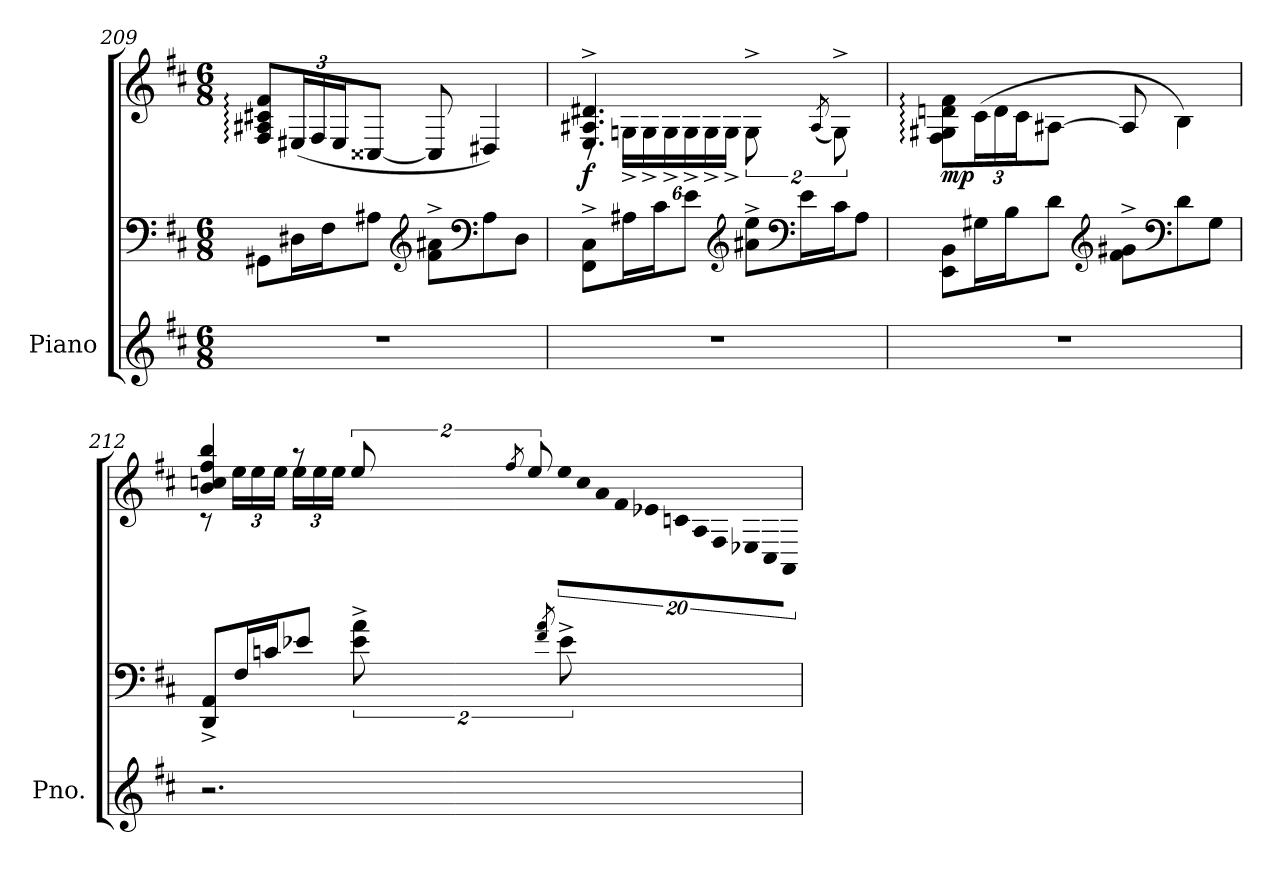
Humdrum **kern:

**kern	**kern	**kern	**dynam
*part1	*part1	*part1	*part1
*staff3	*staff2	*staff1	*staff1/2/3
*I"Piano	*	*	*
*I'Pno.	*	*	*
*clefG2	*clefF4	*clefG2	*
*k[f#c#]	*k[f#c#]	*k[f#c#]	*
*D:	*D:	*D:	*
*M6/8	*M6/8	*M6/8	*
=209	=209	=209	=209
2.r	8GG#X\L	8F#/: 8A#X/: 8c#X/: 8f#/:L	.
*	*	*Xbrackettup	*
.	16D#X\L	(<24E#X/L	.
.	.	24F#/	.
.	16F#\J	.	.
.	.	24E#/J	.
.	8A#X\J	[8C##X/J	.
*	*clefG2	*	*
.	8f#\^ 8a#X\^L	8C##/]	.
*	*clefF4	*	*
.	8A#\	4D#X/)	.
.	8D#\J	.	.
=210	=210	=210	=210
*	*	*^	*
!	!	!	!	!LO:DY:b
2.r	8FF#\^ 8C#\^L	4.E/^ 4.A#X/^ 4.d#X/^	8rD	f
.	16A#X\L	.	24Gn^\LL	.
.	.	.	24G^\	.
.	16c#\J	.	.	.
.	.	.	24G^\	.
.	8e\J	.	24G^\	.
.	.	.	24G^\	.
.	.	.	24G^\JJ	.
*	*clefG2	*	*	*
*	*	*brackettup	*	*
.	8a#X\^ 8ee\^L	16%3G^\	4.ryy	.
*	*clefF4	*	*	*
.	16e\L	.	.	.
.	.	(<8qA#/	.	.
.	16c#\J	16%3G^\)	.	.
.	8A#\J	.	.	.
*	*	*v	*v	*
!!LO:LB:g=z
=211	=211	=211	=211
!	!	!	!LO:DY:b
2.r	8EE\ 8BB\L	8F#\: 8G#X\: 8dn\: 8f#\:L	mp
*	*	*Xbrackettup	*
.	16G#X\L	(>24c#\L	.
.	.	24d\	.
.	16B\J	.	.
.	.	24c#\J	.
.	8d\J	[8A#X\J	.
*	*clefG2	*	*
.	8f#\^ 8g#X\^L	8A#/]	.
*	*clefF4	*	*
.	8d\	4B\)	.
.	8G#\J	.	.
=212	=212	=212	=212
*	*	*^	*
480ryy	480ryy	4b/ 4ccn/ 4ff#/ 4bb/	8rc	.
2.r	8DD/^ 8AA/^L	.	.	.
.	.	.	24ee\LL	.
.	16F#/L	.	.	.
.	.	.	24ee\	.
.	16cn/J	.	.	.
.	.	.	24ee\JJ	.
.	.	8raa	24ee\LL	.
.	8e-X/J	.	.	.
.	.	.	24ee\	.
.	.	.	24ee\JJ	.
*	*	*brackettup	*	*
!	!	!	!LO:N:vis=2	!
.	.	16%3ee/	960%131rcyy	.
.	16%3e-\^ 16%3a\^	.	.	.
!	!	!	!LO:N:vis=16	!
.	.	.	640%11rcyy	.
!	!	!	!LO:N:vis=16	!
.	.	.	640%11rcyy	.
!	!	!	!LO:N:vis=16	!
.	.	.	640%11rcyy	.
.	.	8qff#i/	.	.
.	.	16%3ee/	.	.
!	!	!	!LO:N:vis=16	!
.	.	.	640%11ee\LL	.
.	8qf#/ 8qa/	.	.	.
.	16%3e-^\	.	.	.
!	!	!	!LO:N:vis=16	!
.	.	.	640%11cc\	.
!	!	!	!LO:N:vis=16	!
.	.	.	640%11a\	.
!	!	!	!LO:N:vis=16	!
.	.	.	640%11f#\	.
!	!	!	!LO:N:vis=16	!
.	.	.	640%11e-X\	.
!	!	!	!LO:N:vis=16	!
.	.	.	640%11cn\	.
!	!	!	!LO:N:vis=16	!
.	.	.	640%11A\	.
!	!	!	!LO:N:vis=16	!
.	.	.	640%11F#\	.
!	!	!	!LO:N:vis=16	!
.	.	.	640%11E-X\	.
!	!	!	!LO:N:vis=16	!
.	.	.	640%11C#\	.
!	!	!	!LO:N:vis=16	!
.	.	.	640%11AA\JJ	.
.	.	480ryy	.	.
*	*	*v	*v	*
=	=	=	=
*-	*-	*-	*-
